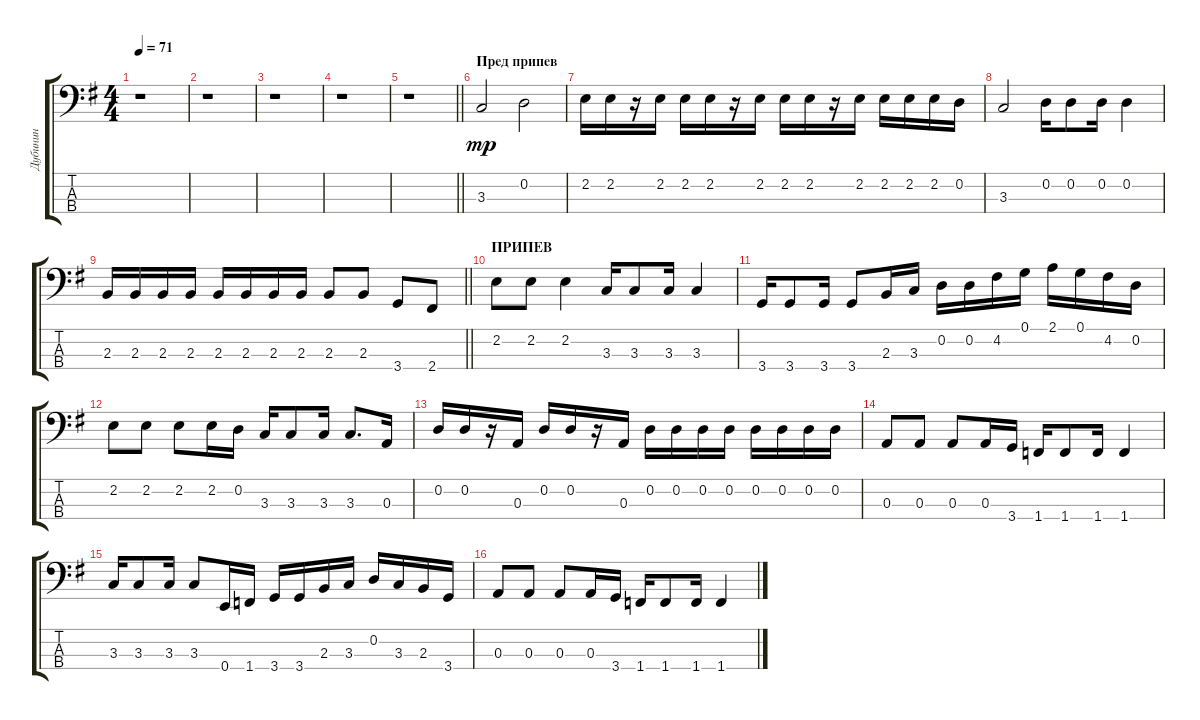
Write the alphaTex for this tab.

\track ("Дубинин" "Дубинин") {instrument electricbasspick}
\staff {score tabs}
\tuning (G2 D2 A1 E1) {hide}
\ts (4 4)
\tempo 71
\clef f4
\ks eminor
r.1{dy f} |
r.1 |
r.1 |
r.1 |
\barLineRight lightlight
r.1 |
\section ("" "Пред припев")
3.3.2{dy mp} 0.2.2 |
2.2.16 2.2.16 r.16 2.2.16 2.2.16 2.2.16 r.16 2.2.16 2.2.16 2.2.16 r.16 2.2.16 2.2.16 2.2.16 2.2.16 0.2.16 |
3.3.2 0.2.16 0.2.8 0.2.16 0.2.4 |
\barLineRight lightlight
2.3.16 2.3.16 2.3.16 2.3.16 2.3.16 2.3.16 2.3.16 2.3.16 2.3.8 2.3.8 3.4.8 2.4.8 |
\section ("" "ПРИПЕВ")
2.2.8 2.2.8 2.2.4 3.3.16 3.3.8 3.3.16 3.3.4 |
3.4.16 3.4.8 3.4.16 3.4.8 2.3.16 3.3.16 0.2.16 0.2.16 4.2.16 0.1.16 2.1.16 0.1.16 4.2.16 0.2.16 |
2.2.8 2.2.8 2.2.8 2.2.16 0.2.16 3.3.16 3.3.8 3.3.16 3.3.8{d} 0.3.16 |
0.2.16 0.2.16 r.16 0.3.16 0.2.16 0.2.16 r.16 0.3.16 0.2.16 0.2.16 0.2.16 0.2.16 0.2.16 0.2.16 0.2.16 0.2.16 |
0.3.8 0.3.8 0.3.8 0.3.16 3.4.16 1.4.16 1.4.8 1.4.16 1.4.4 |
3.3.16 3.3.8 3.3.16 3.3.8 0.4.16 1.4.16 3.4.16 3.4.16 2.3.16 3.3.16 0.2.16 3.3.16 2.3.16 3.4.16 |
0.3.8 0.3.8 0.3.8 0.3.16 3.4.16 1.4.16 1.4.8 1.4.16 1.4.4
